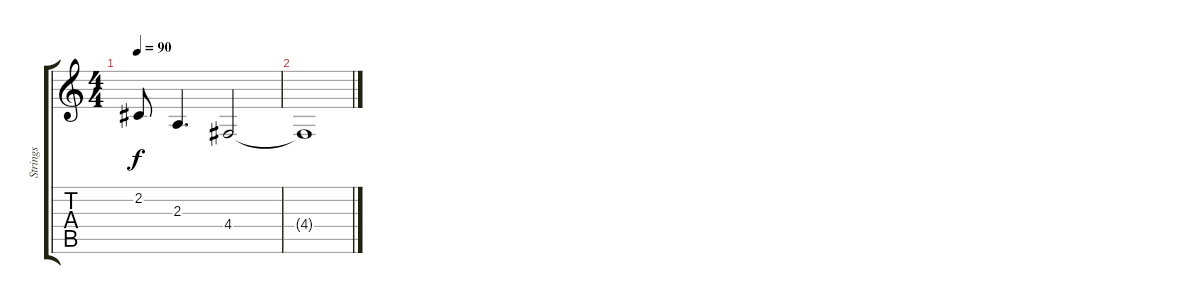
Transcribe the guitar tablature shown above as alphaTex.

\track ("Strings" "Strings") {instrument stringensemble1}
\staff {score tabs}
\tuning (E4 B3 G3 D3 A2 E2) {hide}
\ts (4 4)
\tempo 90
\clef g2
\ks c
2.2{t}.8{dy f} 2.3.4{d} 4.4.2 |
4.4{t}.1{volume 0}
